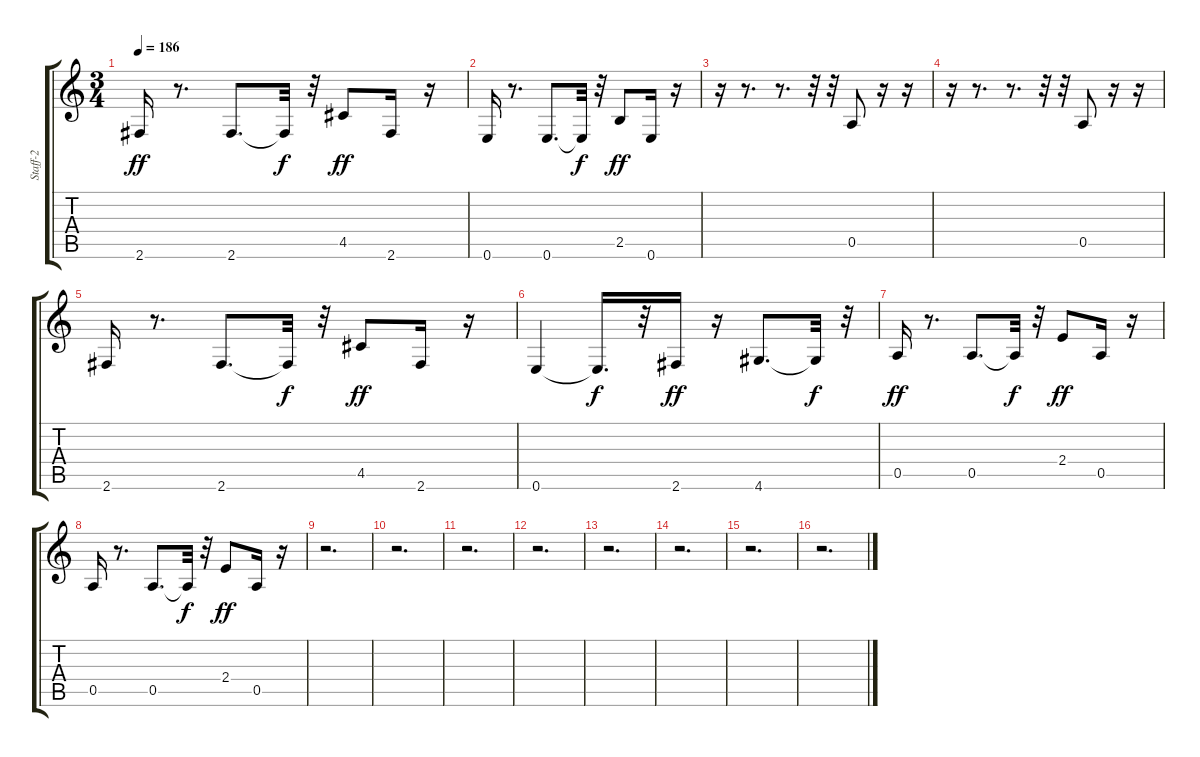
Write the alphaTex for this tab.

\track ("Staff-2" "Staff-2") {instrument synthbass2}
\staff {score tabs}
\tuning (E4 B3 G3 D3 A2 E2) {hide}
\ts (3 4)
\tempo 186
\clef g2
\ks c
2.6.16{dy ff} r.8{d} 2.6.8{d} 2.6{t}.32{dy f} r.32 4.5.8{dy ff} 2.6.16 r.16 |
0.6.16 r.8{d} 0.6.8{d} 0.6{t}.32{dy f} r.32 2.5.8{dy ff} 0.6.16 r.16 |
r.16 r.8{d} r.8{d} r.32 r.32 0.5.8 r.16 r.16 |
r.16 r.8{d} r.8{d} r.32 r.32 0.5.8 r.16 r.16 |
2.6.16 r.8{d} 2.6.8{d} 2.6{t}.32{dy f} r.32 4.5.8{dy ff} 2.6.16 r.16 |
0.6.4 0.6{t}.16{d dy f} r.32 2.6.16{dy ff} r.16 4.6.8{d} 4.6{t}.32{dy f} r.32 |
0.5.16{dy ff} r.8{d} 0.5.8{d} 0.5{t}.32{dy f} r.32 2.4.8{dy ff} 0.5.16 r.16 |
0.5.16 r.8{d} 0.5.8{d} 0.5{t}.32{dy f} r.32 2.4.8{dy ff} 0.5.16 r.16 |
r.2{d} |
r.2{d} |
r.2{d} |
r.2{d} |
r.2{d} |
r.2{d} |
r.2{d} |
r.2{d}
